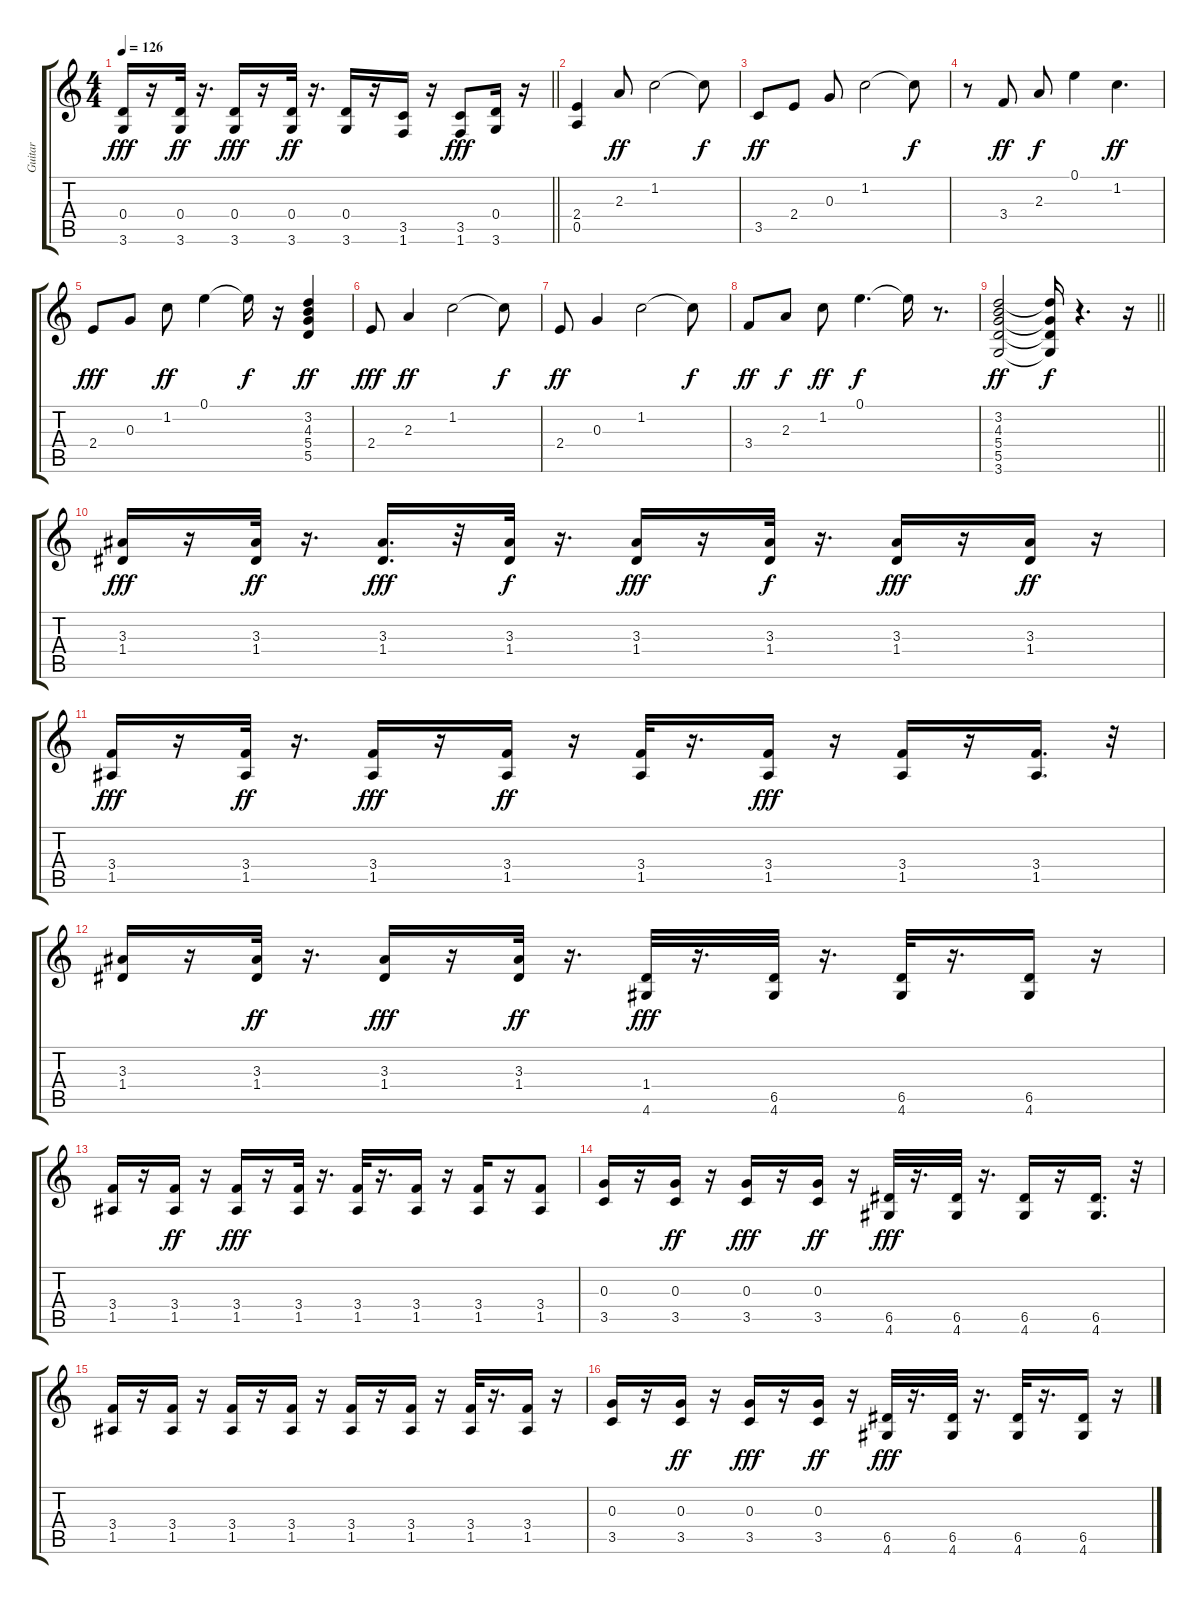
\track ("Guitar        " "Guitar    ") {instrument electricguitarmuted}
\staff {score tabs}
\tuning (E4 B3 G3 D3 A2 E2) {hide}
\ts (4 4)
\tempo 126
\clef g2
\barLineRight lightlight
\ks c
(0.4 3.6).16{dy fff} r.16 (0.4 3.6).32{dy ff} r.16{d} (0.4 3.6).16{dy fff} r.16 (0.4 3.6).32{dy ff} r.16{d} (0.4 3.6).16 r.16 (3.5 1.6).16 r.16 (3.5 1.6).8{dy fff} (0.4 3.6).16 r.16 |
(2.4 0.5).4 2.3.8{dy ff} 1.2.2 1.2{t}.8{dy f} |
3.5.8{dy ff} 2.4.8 0.3.8 1.2.2 1.2{t}.8{dy f} |
r.8 3.4.8{dy ff} 2.3.8{dy f} 0.1.4 1.2.4{d dy ff} |
2.4.8{dy fff} 0.3.8 1.2.8{dy ff} 0.1.4 0.1{t}.16{dy f} r.16 (3.2 4.3 5.4 5.5).4{dy ff} |
2.4.8{dy fff} 2.3.4{dy ff} 1.2.2 1.2{t}.8{dy f} |
2.4.8{dy ff} 0.3.4 1.2.2 1.2{t}.8{dy f} |
3.4.8{dy ff} 2.3.8{dy f} 1.2.8{dy ff} 0.1.4{d dy f} 0.1{t}.16 r.8{d} |
\barLineRight lightlight
(3.2 4.3 5.4 5.5 3.6).2{dy ff} (3.2{t} 5.4{t} 5.5{t} 3.6{t}).16{dy f} r.4{d} r.16 |
(3.3 1.4).16{dy fff} r.16 (3.3 1.4).32{dy ff} r.16{d} (3.3 1.4).16{d dy fff} r.32 (3.3 1.4).32{dy f} r.16{d} (3.3 1.4).16{dy fff} r.16 (3.3 1.4).32{dy f} r.16{d} (3.3 1.4).16{dy fff} r.16 (3.3 1.4).16{dy ff} r.16 |
(3.4 1.5).16{dy fff} r.16 (3.4 1.5).32{dy ff} r.16{d} (3.4 1.5).16{dy fff} r.16 (3.4 1.5).16{dy ff} r.16 (3.4 1.5).32 r.16{d} (3.4 1.5).16{dy fff} r.16 (3.4 1.5).16 r.16 (3.4 1.5).16{d} r.32 |
(3.3 1.4).16 r.16 (3.3 1.4).32{dy ff} r.16{d} (3.3 1.4).16{dy fff} r.16 (3.3 1.4).32{dy ff} r.16{d} (1.4 4.6).32{dy fff} r.16{d} (6.5 4.6).32 r.16{d} (6.5 4.6).32 r.16{d} (6.5 4.6).16 r.16 |
(3.4 1.5).16 r.16 (3.4 1.5).16{dy ff} r.16 (3.4 1.5).16{dy fff} r.16 (3.4 1.5).32 r.16{d} (3.4 1.5).32 r.16{d} (3.4 1.5).16 r.16 (3.4 1.5).16 r.16 (3.4 1.5).8 |
(0.3 3.5).16 r.16 (0.3 3.5).16{dy ff} r.16 (0.3 3.5).16{dy fff} r.16 (0.3 3.5).16{dy ff} r.16 (6.5 4.6).32{dy fff} r.16{d} (6.5 4.6).32 r.16{d} (6.5 4.6).16 r.16 (6.5 4.6).16{d} r.32 |
(3.4 1.5).16 r.16 (3.4 1.5).16 r.16 (3.4 1.5).16 r.16 (3.4 1.5).16 r.16 (3.4 1.5).16 r.16 (3.4 1.5).16 r.16 (3.4 1.5).32 r.16{d} (3.4 1.5).16 r.16 |
(0.3 3.5).16 r.16 (0.3 3.5).16{dy ff} r.16 (0.3 3.5).16{dy fff} r.16 (0.3 3.5).16{dy ff} r.16 (6.5 4.6).32{dy fff} r.16{d} (6.5 4.6).32 r.16{d} (6.5 4.6).32 r.16{d} (6.5 4.6).16 r.16
